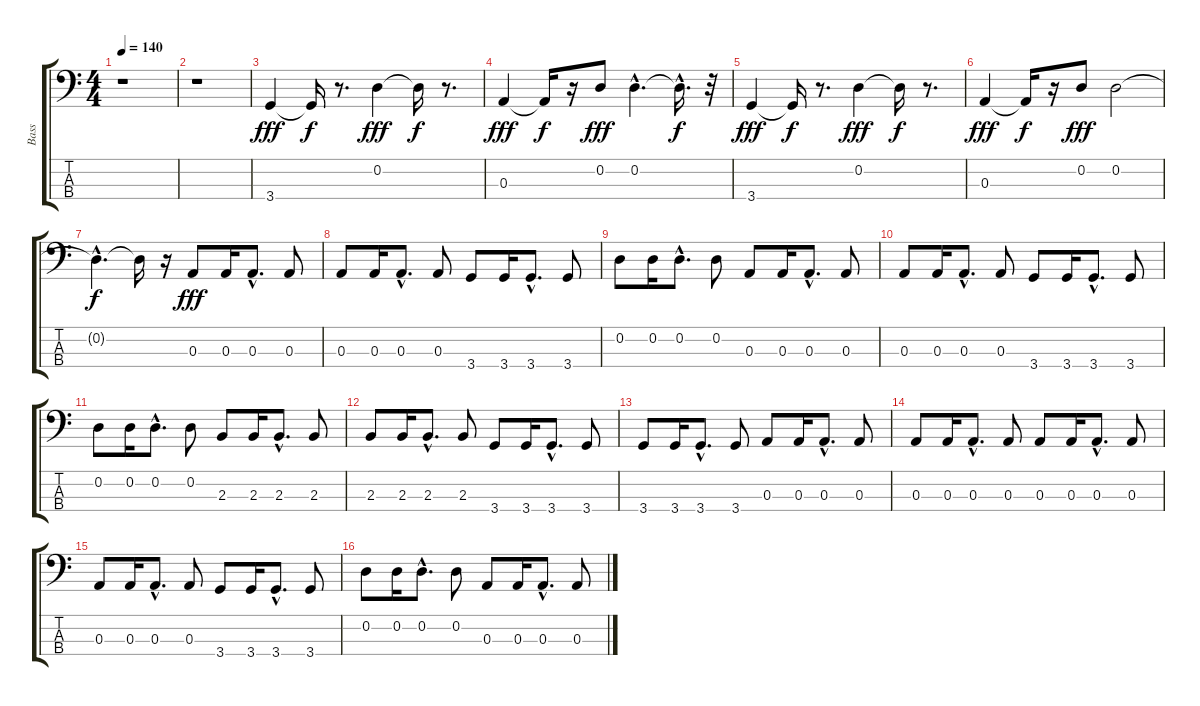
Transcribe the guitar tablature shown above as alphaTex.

\track ("Bass" "Bass") {instrument electricbasspick}
\staff {score tabs}
\tuning (G2 D2 A1 E1) {hide}
\ts (4 4)
\tempo 140
\clef f4
\ks c
r.1{dy fff instrument electricbasspick} |
r.1 |
3.4.4 3.4{t}.16{dy f} r.8{d} 0.2.4{dy fff} 0.2{t}.16{dy f} r.8{d} |
0.3.4{dy fff} 0.3{t}.16{dy f} r.16 0.2.8{dy fff} 0.2{hac}.4{d} 0.2{hac t}.16{d dy f} r.32 |
3.4.4{dy fff} 3.4{t}.16{dy f} r.8{d} 0.2.4{dy fff} 0.2{t}.16{dy f} r.8{d} |
0.3.4{dy fff} 0.3{t}.16{dy f} r.16 0.2.8{dy fff} 0.2.2 |
0.2{hac t}.4{d dy f} 0.2{t}.16 r.16 0.3.8{dy fff} 0.3.16 0.3{hac}.8{d} 0.3.8 |
0.3.8 0.3.16 0.3{hac}.8{d} 0.3.8 3.4.8 3.4.16 3.4{hac}.8{d} 3.4.8 |
0.2.8 0.2.16 0.2{hac}.8{d} 0.2.8 0.3.8 0.3.16 0.3{hac}.8{d} 0.3.8 |
0.3.8 0.3.16 0.3{hac}.8{d} 0.3.8 3.4.8 3.4.16 3.4{hac}.8{d} 3.4.8 |
0.2.8 0.2.16 0.2{hac}.8{d} 0.2.8 2.3.8 2.3.16 2.3{hac}.8{d} 2.3.8 |
2.3.8 2.3.16 2.3{hac}.8{d} 2.3.8 3.4.8 3.4.16 3.4{hac}.8{d} 3.4.8 |
3.4.8 3.4.16 3.4{hac}.8{d} 3.4.8 0.3.8 0.3.16 0.3{hac}.8{d} 0.3.8 |
0.3.8 0.3.16 0.3{hac}.8{d} 0.3.8 0.3.8 0.3.16 0.3{hac}.8{d} 0.3.8 |
0.3.8 0.3.16 0.3{hac}.8{d} 0.3.8 3.4.8 3.4.16 3.4{hac}.8{d} 3.4.8 |
0.2.8 0.2.16 0.2{hac}.8{d} 0.2.8 0.3.8 0.3.16 0.3{hac}.8{d} 0.3.8
